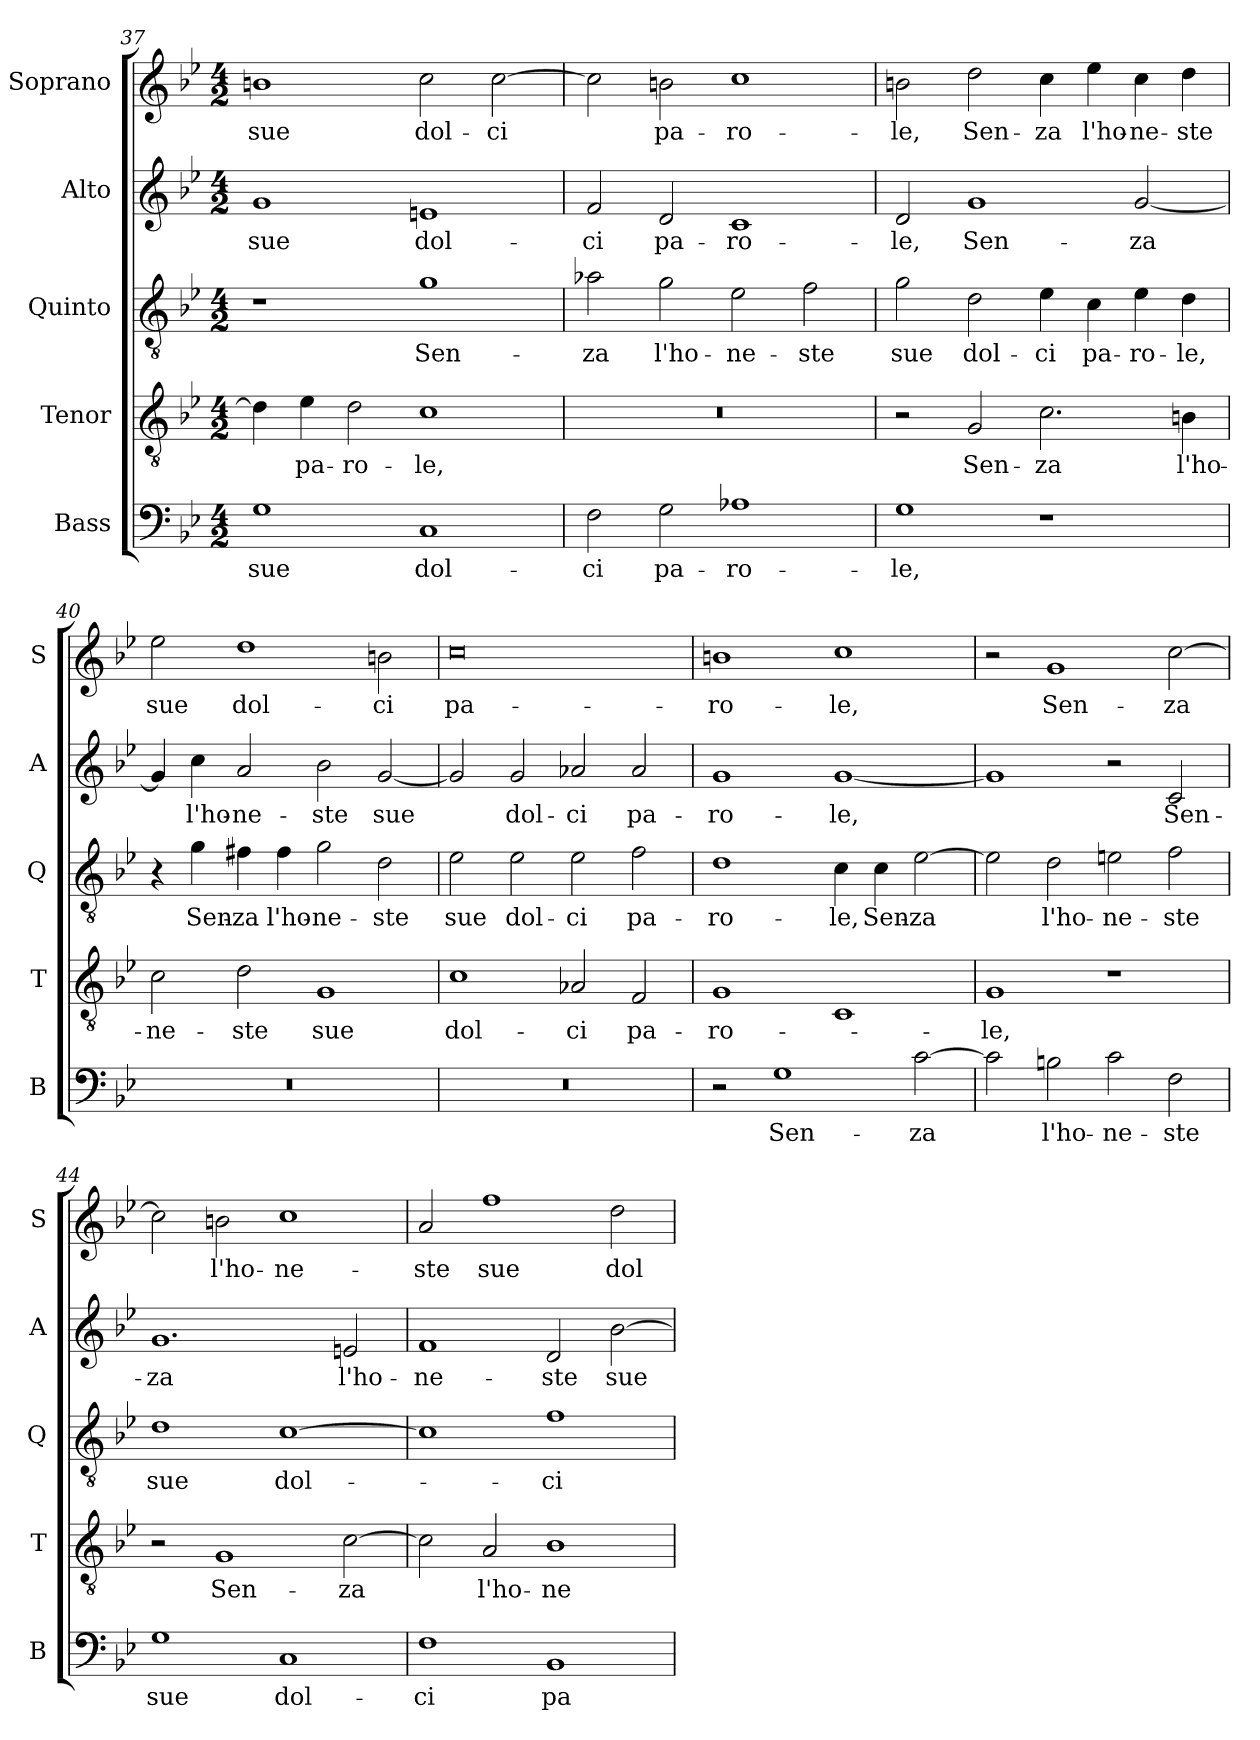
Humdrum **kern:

**kern	**text	**kern	**text	**kern	**text	**kern	**text	**kern	**text
*part5	*part5	*part4	*part4	*part3	*part3	*part2	*part2	*part1	*part1
*staff5	*staff5	*staff4	*staff4	*staff3	*staff3	*staff2	*staff2	*staff1	*staff1
*I"Bass	*	*I"Tenor	*	*I"Quinto	*	*I"Alto	*	*I"Soprano	*
*I'B	*	*I'T	*	*I'Q	*	*I'A	*	*I'S	*
*clefF4	*	*clefGv2	*	*clefGv2	*	*clefG2	*	*clefG2	*
*k[b-e-]	*	*k[b-e-]	*	*k[b-e-]	*	*k[b-e-]	*	*k[b-e-]	*
*B-:	*	*B-:	*	*B-:	*	*B-:	*	*B-:	*
*M4/2	*	*M4/2	*	*M4/2	*	*M4/2	*	*M4/2	*
=37	=37	=37	=37	=37	=37	=37	=37	=37	=37
!	!LO:LY:b	!	!	!	!	!	!LO:LY:b	!	!LO:LY:b
1G	sue	4d\]	.	1r	.	1g	sue	1bn	sue
!	!	!	!LO:LY:b	!	!	!	!	!	!
.	.	4e-\	pa-	.	.	.	.	.	.
!	!	!	!LO:LY:b	!	!	!	!	!	!
.	.	2d\	-ro-	.	.	.	.	.	.
!	!LO:LY:b	!	!LO:LY:b	!	!LO:LY:b	!	!LO:LY:b	!	!LO:LY:b
1C	dol-	1c	-le,	1g	Sen-	1en	dol-	2cc\	dol-
!	!	!	!	!	!	!	!	!	!LO:LY:b
.	.	.	.	.	.	.	.	[2cc\	-ci
=38	=38	=38	=38	=38	=38	=38	=38	=38	=38
!	!LO:LY:b	!	!	!	!LO:LY:b	!	!LO:LY:b	!	!
2F\	-ci	0r	.	2a-X\	-za	2f/	-ci	2cc\]	.
!	!LO:LY:b	!	!	!	!LO:LY:b	!	!LO:LY:b	!	!LO:LY:b
2G\	pa-	.	.	2g\	l'ho-	2d/	pa-	2bn\	pa-
!	!LO:LY:b	!	!	!	!LO:LY:b	!	!LO:LY:b	!	!LO:LY:b
1A-X	-ro-	.	.	2e-\	-ne-	1c	-ro-	1cc	-ro-
!	!	!	!	!	!LO:LY:b	!	!	!	!
.	.	.	.	2f\	-ste	.	.	.	.
=39	=39	=39	=39	=39	=39	=39	=39	=39	=39
!	!LO:LY:b	!	!	!	!LO:LY:b	!	!LO:LY:b	!	!LO:LY:b
1G	-le,	2r	.	2g\	sue	2d/	-le,	2bn\	-le,
!	!	!	!LO:LY:b	!	!LO:LY:b	!	!LO:LY:b	!	!LO:LY:b
.	.	2G/	Sen-	2d\	dol-	1g	Sen-	2dd\	Sen-
!	!	!	!LO:LY:b	!	!LO:LY:b	!	!	!	!LO:LY:b
1r	.	2.c\	-za	4e-\	-ci	.	.	4cc\	-za
!	!	!	!	!	!LO:LY:b	!	!	!	!LO:LY:b
.	.	.	.	4c\	pa-	.	.	4ee-\	l'ho-
!	!	!	!	!	!LO:LY:b	!	!LO:LY:b	!	!LO:LY:b
.	.	.	.	4e-\	-ro-	[2g/	-za	4cc\	-ne-
!	!	!	!LO:LY:b	!	!LO:LY:b	!	!	!	!LO:LY:b
.	.	4Bn\	l'ho-	4d\	-le,	.	.	4dd\	-ste
!!LO:LB:g=z
=40	=40	=40	=40	=40	=40	=40	=40	=40	=40
!	!	!	!LO:LY:b	!	!	!	!	!	!LO:LY:b
0r	.	2c\	-ne-	4r	.	4g/]	.	2ee-\	sue
!	!	!	!	!	!LO:LY:b	!	!LO:LY:b	!	!
.	.	.	.	4g\	Sen-	4cc\	l'ho-	.	.
!	!	!	!LO:LY:b	!	!LO:LY:b	!	!LO:LY:b	!	!LO:LY:b
.	.	2d\	-ste	4f#X\	-za	2a/	-ne-	1dd	dol-
!	!	!	!	!	!LO:LY:b	!	!	!	!
.	.	.	.	4f#\	l'ho-	.	.	.	.
!	!	!	!LO:LY:b	!	!LO:LY:b	!	!LO:LY:b	!	!
.	.	1G	sue	2g\	-ne-	2b-\	-ste	.	.
!	!	!	!	!	!LO:LY:b	!	!LO:LY:b	!	!LO:LY:b
.	.	.	.	2d\	-ste	[2g/	sue	2bn\	-ci
=41	=41	=41	=41	=41	=41	=41	=41	=41	=41
!	!	!	!LO:LY:b	!	!LO:LY:b	!	!	!	!LO:LY:b
0r	.	1c	dol-	2e-\	sue	2g/]	.	0cc	pa-
!	!	!	!	!	!LO:LY:b	!	!LO:LY:b	!	!
.	.	.	.	2e-\	dol-	2g/	dol-	.	.
!	!	!	!LO:LY:b	!	!LO:LY:b	!	!LO:LY:b	!	!
.	.	2A-X/	-ci	2e-\	-ci	2a-X/	-ci	.	.
!	!	!	!LO:LY:b	!	!LO:LY:b	!	!LO:LY:b	!	!
.	.	2F/	pa-	2f\	pa-	2a-/	pa-	.	.
=42	=42	=42	=42	=42	=42	=42	=42	=42	=42
!	!	!	!LO:LY:b	!	!LO:LY:b	!	!LO:LY:b	!	!LO:LY:b
2r	.	1G	-ro-	1d	-ro-	1g	-ro-	1bn	-ro-
!	!LO:LY:b	!	!	!	!	!	!	!	!
1G	Sen-	.	.	.	.	.	.	.	.
!	!	!	!	!	!LO:LY:b	!	!LO:LY:b	!	!LO:LY:b
.	.	1C	.	4c\	-le,	[1g	-le,	1cc	-le,
!	!	!	!	!	!LO:LY:b	!	!	!	!
.	.	.	.	4c\	Sen-	.	.	.	.
!	!LO:LY:b	!	!	!	!LO:LY:b	!	!	!	!
[2c\	-za	.	.	[2e-\	-za	.	.	.	.
=43	=43	=43	=43	=43	=43	=43	=43	=43	=43
!	!	!	!LO:LY:b	!	!	!	!	!	!
2c\]	.	1G	-le,	2e-\]	.	1g]	.	2r	.
!	!LO:LY:b	!	!	!	!LO:LY:b	!	!	!	!LO:LY:b
2Bn\	l'ho-	.	.	2d\	l'ho-	.	.	1g	Sen-
!	!LO:LY:b	!	!	!	!LO:LY:b	!	!	!	!
2c\	-ne-	1r	.	2en\	-ne-	2r	.	.	.
!	!LO:LY:b	!	!	!	!LO:LY:b	!	!LO:LY:b	!	!LO:LY:b
2F\	-ste	.	.	2f\	-ste	2c/	Sen-	[2cc\	-za
!!LO:LB:g=z
=44	=44	=44	=44	=44	=44	=44	=44	=44	=44
!	!LO:LY:b	!	!	!	!LO:LY:b	!	!LO:LY:b	!	!
1G	sue	2r	.	1d	sue	1.g	-za	2cc\]	.
!	!	!	!LO:LY:b	!	!	!	!	!	!LO:LY:b
.	.	1G	Sen-	.	.	.	.	2bn\	l'ho-
!	!LO:LY:b	!	!	!	!LO:LY:b	!	!	!	!LO:LY:b
1C	dol-	.	.	[1c	dol-	.	.	1cc	-ne-
!	!	!	!LO:LY:b	!	!	!	!LO:LY:b	!	!
.	.	[2c\	-za	.	.	2en/	l'ho-	.	.
=45	=45	=45	=45	=45	=45	=45	=45	=45	=45
!	!LO:LY:b	!	!	!	!	!	!LO:LY:b	!	!LO:LY:b
1F	-ci	2c\]	.	1c]	.	1f	-ne-	2a/	-ste
!	!	!	!LO:LY:b	!	!	!	!	!	!LO:LY:b
.	.	2A/	l'ho-	.	.	.	.	1ff	sue
!	!LO:LY:b	!	!LO:LY:b	!	!LO:LY:b	!	!LO:LY:b	!	!
1BB-	pa-	1B-	-ne-	1f	-ci	2d/	-ste	.	.
!	!	!	!	!	!	!	!LO:LY:b	!	!LO:LY:b
.	.	.	.	.	.	[2b-\	sue	2dd\	dol-
=	=	=	=	=	=	=	=	=	=
*-	*-	*-	*-	*-	*-	*-	*-	*-	*-
